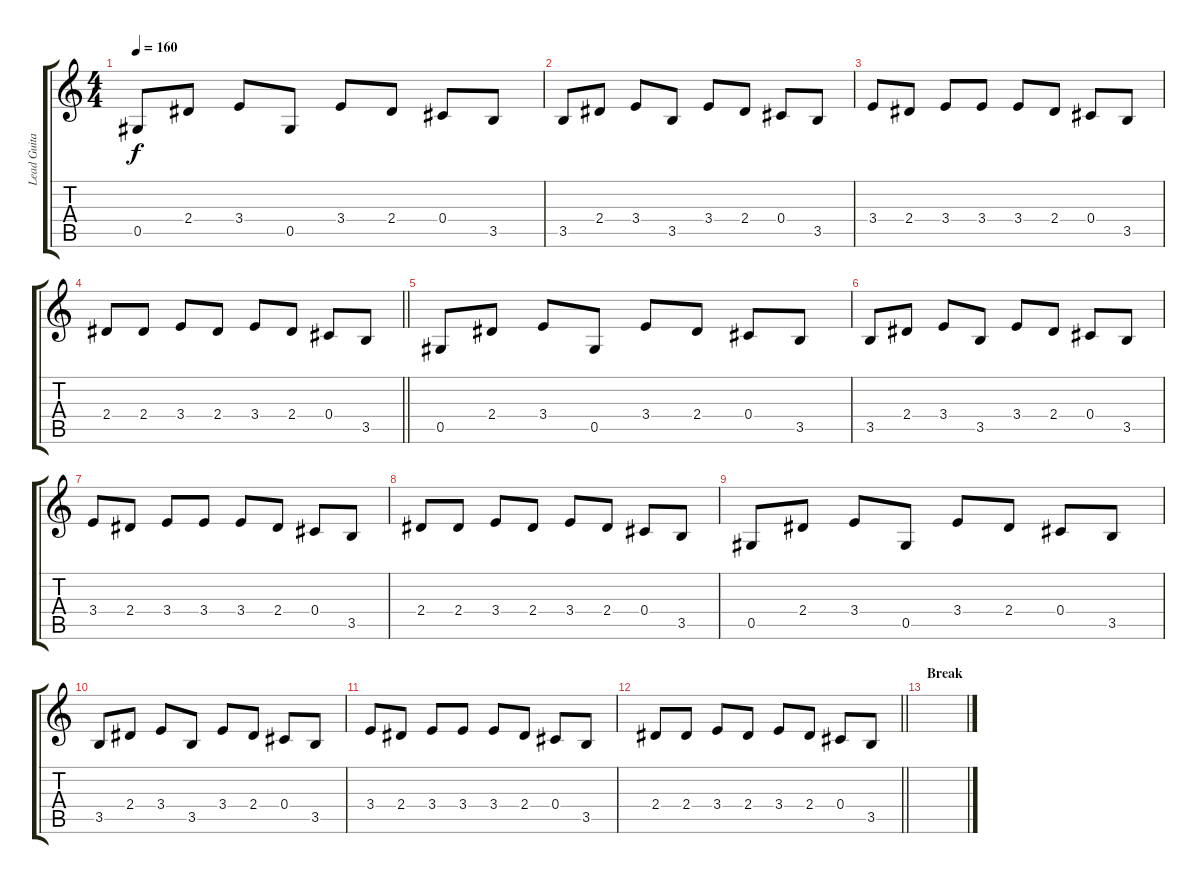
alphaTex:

\track ("Lead Guitar" "Lead Guita") {instrument distortionguitar}
\staff {score tabs}
\tuning (Eb4 Bb3 Gb3 Db3 Ab2 Db2) {hide}
\ts (4 4)
\tempo 160
\clef g2
\ks c
0.5.8{dy f} 2.4.8 3.4.8 0.5.8 3.4.8 2.4.8 0.4.8 3.5.8 |
3.5.8 2.4.8 3.4.8 3.5.8 3.4.8 2.4.8 0.4.8 3.5.8 |
3.4.8 2.4.8 3.4.8 3.4.8 3.4.8 2.4.8 0.4.8 3.5.8 |
\barLineRight lightlight
2.4.8 2.4.8 3.4.8 2.4.8 3.4.8 2.4.8 0.4.8 3.5.8 |
0.5.8 2.4.8 3.4.8 0.5.8 3.4.8 2.4.8 0.4.8 3.5.8 |
3.5.8 2.4.8 3.4.8 3.5.8 3.4.8 2.4.8 0.4.8 3.5.8 |
3.4.8 2.4.8 3.4.8 3.4.8 3.4.8 2.4.8 0.4.8 3.5.8 |
2.4.8 2.4.8 3.4.8 2.4.8 3.4.8 2.4.8 0.4.8 3.5.8 |
0.5.8 2.4.8 3.4.8 0.5.8 3.4.8 2.4.8 0.4.8 3.5.8 |
3.5.8 2.4.8 3.4.8 3.5.8 3.4.8 2.4.8 0.4.8 3.5.8 |
3.4.8 2.4.8 3.4.8 3.4.8 3.4.8 2.4.8 0.4.8 3.5.8 |
\barLineRight lightlight
2.4.8 2.4.8 3.4.8 2.4.8 3.4.8 2.4.8 0.4.8 3.5.8 |
\section ("" "Break")
